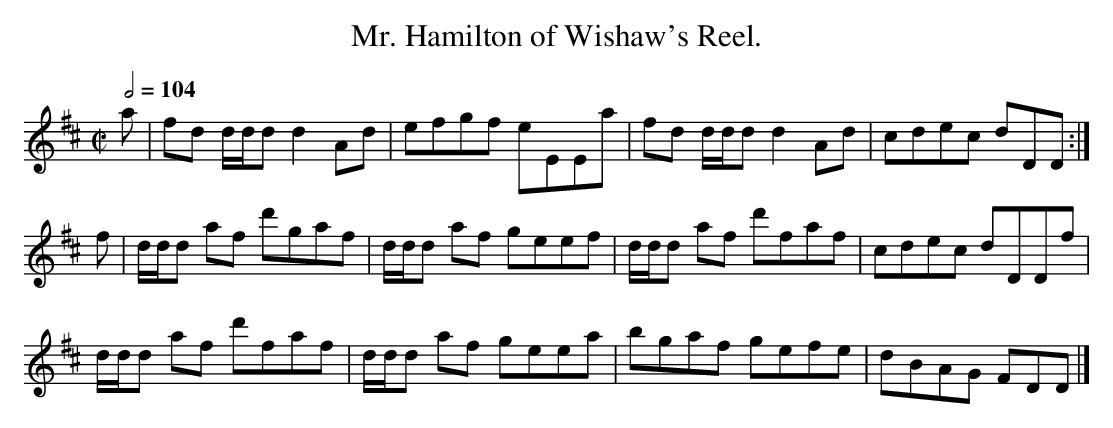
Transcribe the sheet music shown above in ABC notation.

X:1
T:Mr. Hamilton of Wishaw's Reel.
M:C|
L:1/8
Q:1/2=104
K:D
a|fd d/d/d d2 Ad|efgf     eEEa|fd    d/d/d d2 Ad|cdec dDD:|
f|d/d/d af d'gaf|d/d/d af geef|d/d/d af    d'faf|cdec dDDf|
  d/d/d af d'faf|d/d/d af geea|bgaf        gefe|dBAG FDD|]
